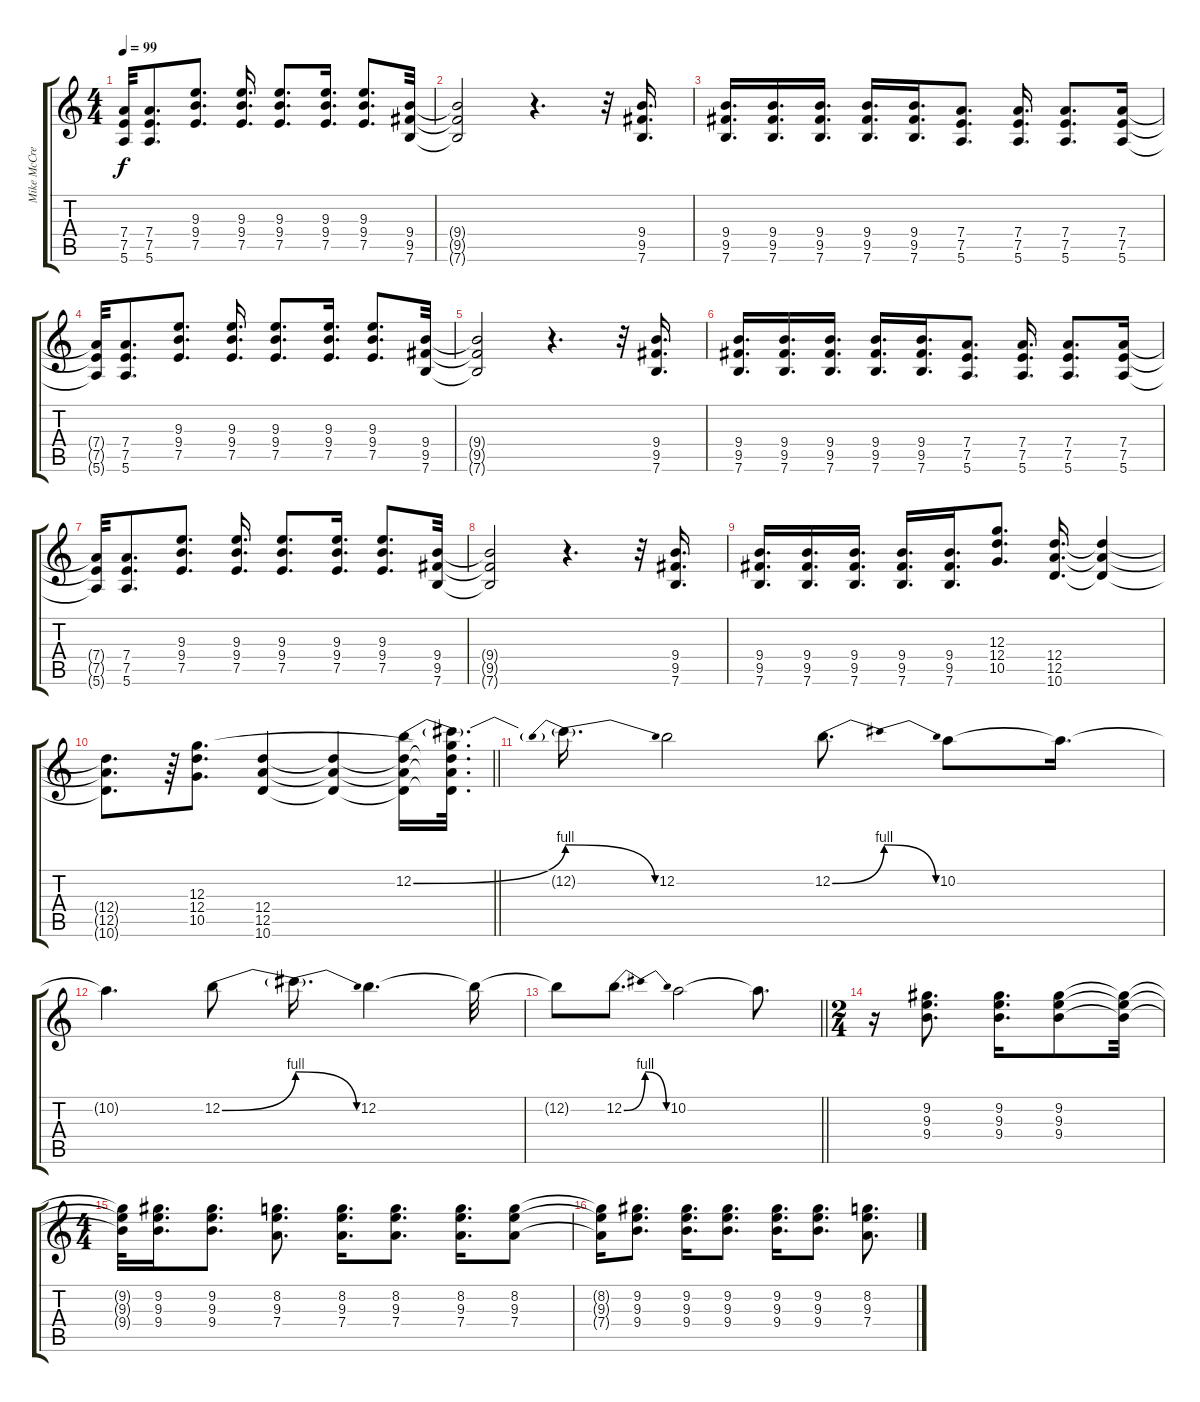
\track ("Mike McCready" "Mike McCre") {instrument distortionguitar}
\staff {score tabs}
\tuning (E4 B3 G3 D3 A2 E2) {hide}
\ts (4 4)
\tempo 99
\clef g2
\ks c
(7.4{t} 7.5{t} 5.6{t}).32{dy f} (7.4 7.5 5.6).8{d} (9.3 9.4 7.5).8{d} (9.3 9.4 7.5).16{d} (9.3 9.4 7.5).8{d} (9.3 9.4 7.5).16{d} (9.3 9.4 7.5).8{d} (9.4 9.5 7.6).32 |
(9.4{t} 9.5{t} 7.6{t}).2 r.4{d} r.32 (9.4 9.5 7.6).16{d} |
(9.4 9.5 7.6).16{d} (9.4 9.5 7.6).16{d} (9.4 9.5 7.6).16{d} (9.4 9.5 7.6).16{d} (9.4 9.5 7.6).16{d} (7.4 7.5 5.6).8{d} (7.4 7.5 5.6).16{d} (7.4 7.5 5.6).8{d} (7.4 7.5 5.6).16 |
(7.4{t} 7.5{t} 5.6{t}).32 (7.4 7.5 5.6).8{d} (9.3 9.4 7.5).8{d} (9.3 9.4 7.5).16{d} (9.3 9.4 7.5).8{d} (9.3 9.4 7.5).16{d} (9.3 9.4 7.5).8{d} (9.4 9.5 7.6).32 |
(9.4{t} 9.5{t} 7.6{t}).2 r.4{d} r.32 (9.4 9.5 7.6).16{d} |
(9.4 9.5 7.6).16{d} (9.4 9.5 7.6).16{d} (9.4 9.5 7.6).16{d} (9.4 9.5 7.6).16{d} (9.4 9.5 7.6).16{d} (7.4 7.5 5.6).8{d} (7.4 7.5 5.6).16{d} (7.4 7.5 5.6).8{d} (7.4 7.5 5.6).16 |
(7.4{t} 7.5{t} 5.6{t}).32 (7.4 7.5 5.6).8{d} (9.3 9.4 7.5).8{d} (9.3 9.4 7.5).16{d} (9.3 9.4 7.5).8{d} (9.3 9.4 7.5).16{d} (9.3 9.4 7.5).8{d} (9.4 9.5 7.6).32 |
(9.4{t} 9.5{t} 7.6{t}).2 r.4{d} r.32 (9.4 9.5 7.6).16{d} |
(9.4 9.5 7.6).16{d} (9.4 9.5 7.6).16{d} (9.4 9.5 7.6).16{d} (9.4 9.5 7.6).16{d} (9.4 9.5 7.6).16{d} (12.3 12.4 10.5).8{d} (12.4 12.5 10.6).16{d} (12.4{t} 12.5{t} 10.6{t}).4 |
\barLineRight lightlight
(12.4{t} 12.5{t} 10.6{t}).8{d} r.64 (12.3 12.4 10.5).8{d} (12.4 12.5 10.6).4 (12.4{t} 12.5{t} 10.6{t}).4 (12.2{be (bend 0 0 60 4)} 12.4{t} 12.5{t} 10.6{t}).16 (12.2{t} 12.3{t} 12.4{t} 12.5{t} 10.6{t}).32{d} |
\section ("" "")
12.2{be (prebendrelease 0 4 60 0) t}.16{d} 12.2{be (hold 0 0 60 0)}.2 12.2{be (bendrelease 0 0 15 4 15 4 60 0)}.8{d} 10.2.8 10.2{t}.16{d} |
10.2{t}.4{d} 12.2{be (bend 0 0 60 4)}.8 12.2{be (release 0 4 60 0) t}.16{d} 12.2.4{d} 12.2{t}.32 |
\barLineRight lightlight
12.2{t}.8 12.2{be (bendrelease 0 0 15 4 15 4 60 0)}.8{d} 10.2.2 10.2{t}.8{d} |
\ts (2 4)
\section ("" "")
r.16 (9.2 9.3 9.4).8{d} (9.2 9.3 9.4).16{d} (9.2 9.3 9.4).8 (9.2{t} 9.3{t} 9.4{t}).32 |
\ts (4 4)
(9.2{t} 9.3{t} 9.4{t}).32 (9.2 9.3 9.4).16{d} (9.2 9.3 9.4).8{d} (8.2 9.3 7.4).8{d} (8.2 9.3 7.4).16{d} (8.2 9.3 7.4).8{d} (8.2 9.3 7.4).16{d} (8.2 9.3 7.4).8 |
(8.2{t} 9.3{t} 7.4{t}).16 (9.2 9.3 9.4).8{d} (9.2 9.3 9.4).16{d} (9.2 9.3 9.4).8{d} (9.2 9.3 9.4).16{d} (9.2 9.3 9.4).8{d} (8.2 9.3 7.4).8{d}
